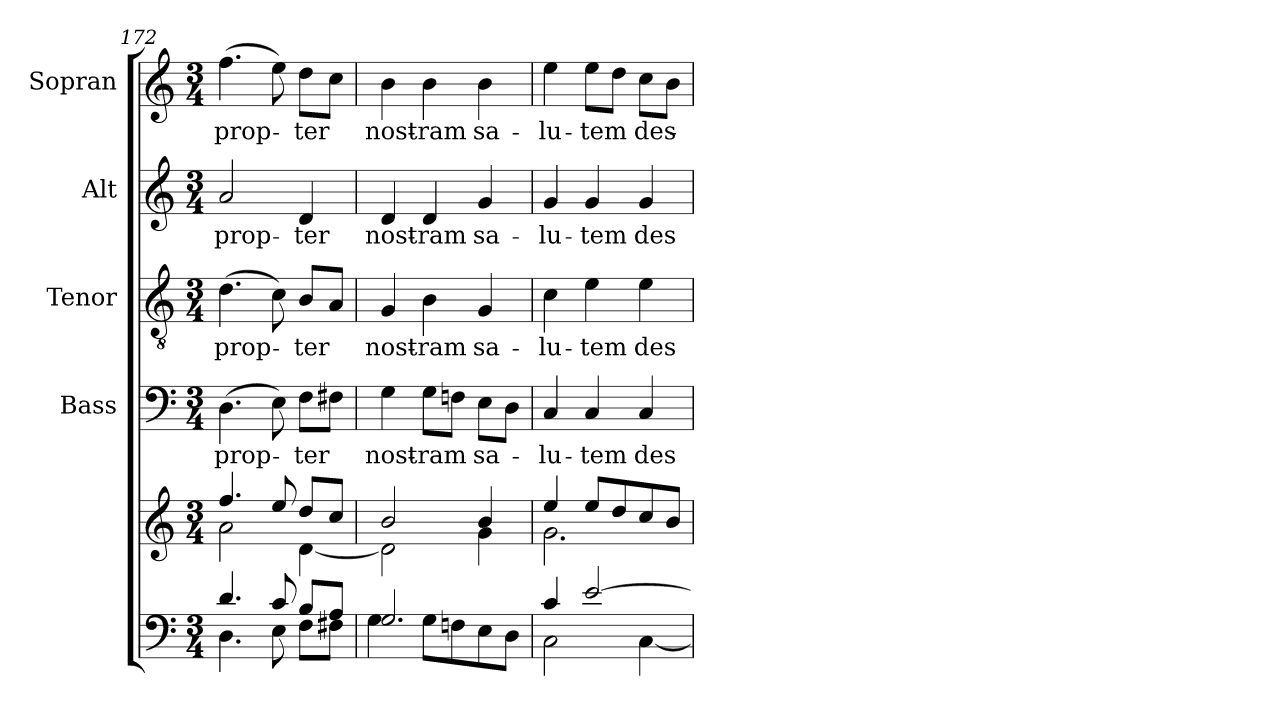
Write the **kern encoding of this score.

**kern	**kern	**kern	**text	**kern	**text	**kern	**text	**kern	**text
*part5	*part5	*part4	*part4	*part3	*part3	*part2	*part2	*part1	*part1
*staff6	*staff5	*staff4	*staff4	*staff3	*staff3	*staff2	*staff2	*staff1	*staff1
*	*	*I"Bass	*	*I"Tenor	*	*I"Alt	*	*I"Sopran	*
*	*	*I'B.	*	*I'T.	*	*I'A.	*	*I'S.	*
*clefF4	*clefG2	*clefF4	*	*clefGv2	*	*clefG2	*	*clefG2	*
*k[]	*k[]	*k[]	*	*k[]	*	*k[]	*	*k[]	*
*C:	*C:	*C:	*	*C:	*	*C:	*	*C:	*
*M3/4	*M3/4	*M3/4	*	*M3/4	*	*M3/4	*	*M3/4	*
=172	=172	=172	=172	=172	=172	=172	=172	=172	=172
*^	*^	*	*	*	*	*	*	*	*
!	!	!	!	!	!LO:LY:b	!	!LO:LY:b	!	!LO:LY:b	!	!LO:LY:b
4.d/	4.D\	4.ff/	2a\	(>4.D\	prop-	(>4.d\	prop-	2a/	prop-	(>4.ff\	prop-
8c/	8E\	8ee/	.	8E\)	.	8c\)	.	.	.	8ee\)	.
!	!	!	!	!	!LO:LY:b	!	!LO:LY:b	!	!LO:LY:b	!	!LO:LY:b
8B/L	8F\L	8dd/L	[<4d\	8F\L	-ter	8B/L	-ter	4d/	-ter	8dd\L	-ter
8A/J	8F#X\J	8cc/J	.	8F#X\J	.	8A/J	.	.	.	8cc\J	.
=173	=173	=173	=173	=173	=173	=173	=173	=173	=173	=173	=173
!	!	!	!	!	!LO:LY:b	!	!LO:LY:b	!	!LO:LY:b	!	!LO:LY:b
2.G/	4G\	2b/	2d\]	4G\	nost-	4G/	nost-	4d/	nost-	4b\	nost-
!	!	!	!	!	!LO:LY:b	!	!LO:LY:b	!	!LO:LY:b	!	!LO:LY:b
.	8G\L	.	.	8G\L	-ram	4B\	-ram	4d/	-ram	4b\	-ram
.	8Fn\	.	.	8Fn\J	.	.	.	.	.	.	.
!	!	!	!	!	!LO:LY:b	!	!LO:LY:b	!	!LO:LY:b	!	!LO:LY:b
.	8E\	4b/	4g\	8E\L	sa-	4G/	sa-	4g/	sa-	4b\	sa-
.	8D\J	.	.	8D\J	.	.	.	.	.	.	.
=174	=174	=174	=174	=174	=174	=174	=174	=174	=174	=174	=174
!	!	!	!	!	!LO:LY:b	!	!LO:LY:b	!	!LO:LY:b	!	!LO:LY:b
4c/	2C\	4ee/	2.g\	4C/	-lu-	4c\	-lu-	4g/	-lu-	4ee\	-lu-
!	!	!	!	!	!LO:LY:b	!	!LO:LY:b	!	!LO:LY:b	!	!LO:LY:b
[>2e/	.	8ee/L	.	4C/	-tem	4e\	-tem	4g/	-tem	8ee\L	-tem
.	.	8dd/	.	.	.	.	.	.	.	8dd\J	.
!	!	!	!	!	!LO:LY:b	!	!LO:LY:b	!	!LO:LY:b	!	!LO:LY:b
.	[<4C\	8cc/	.	4C/	des-	4e\	des-	4g/	des-	8cc\L	des-
.	.	8b/J	.	.	.	.	.	.	.	8b\J	.
*v	*v	*	*	*	*	*	*	*	*	*	*
*	*v	*v	*	*	*	*	*	*	*	*
=	=	=	=	=	=	=	=	=	=
*-	*-	*-	*-	*-	*-	*-	*-	*-	*-
